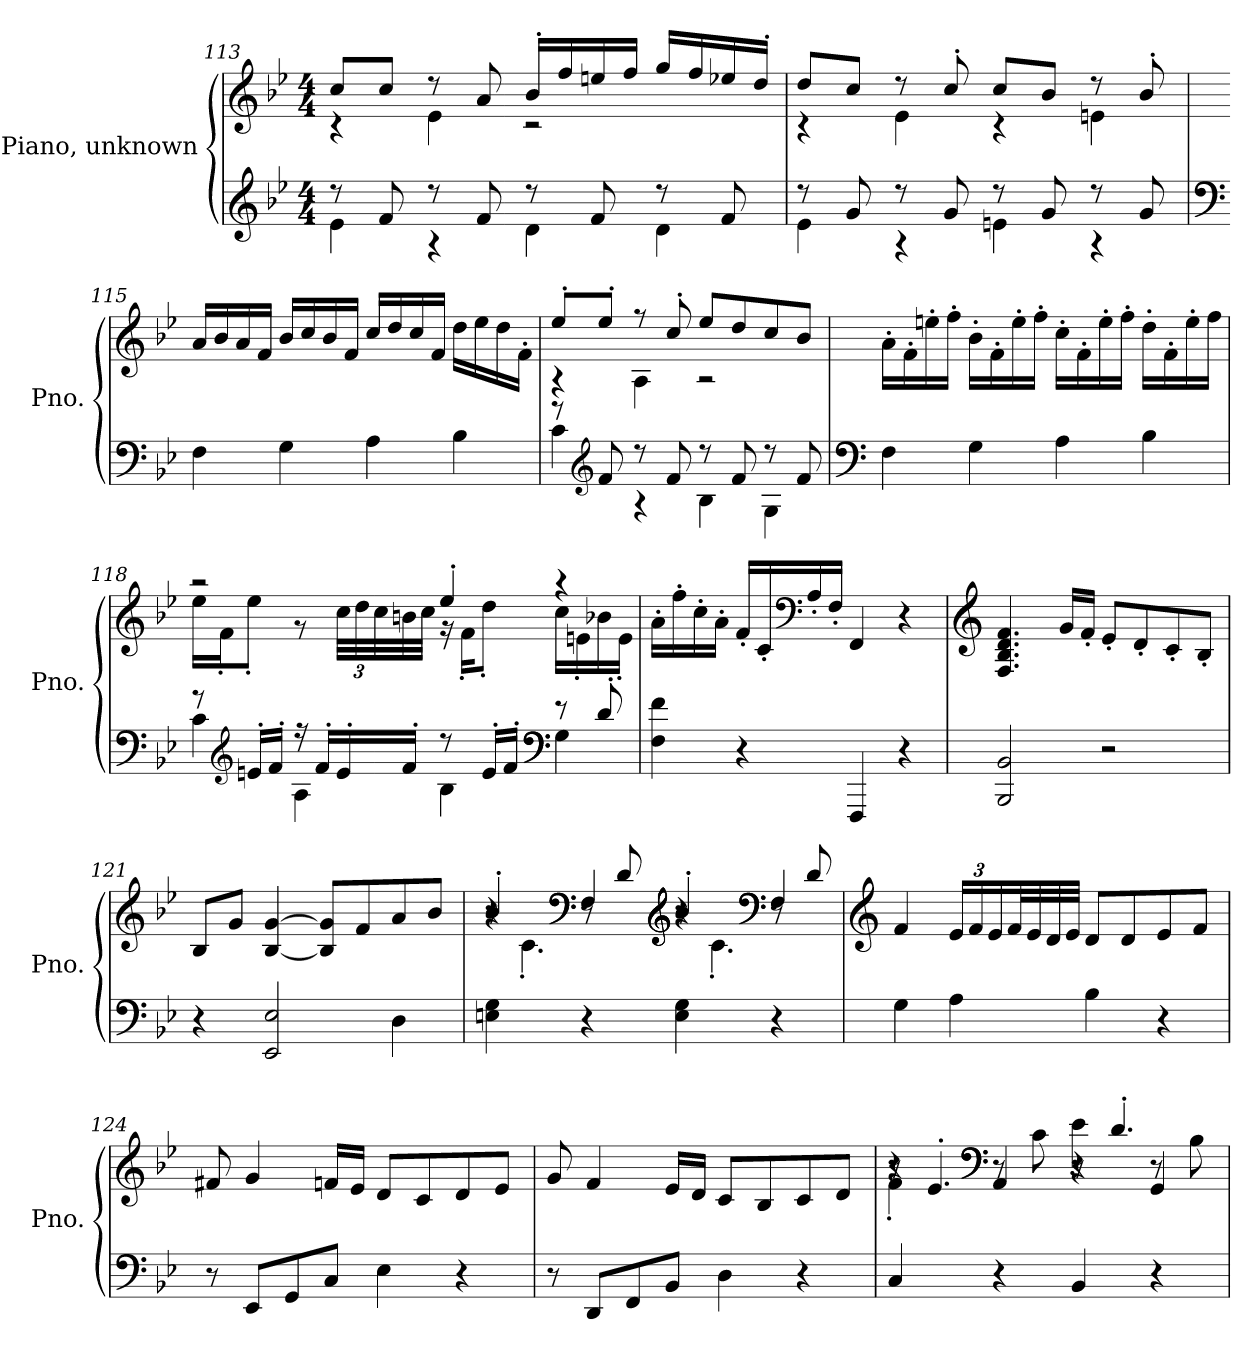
**kern	**kern
*part1	*part1
*staff2	*staff1
*I"Piano, unknown	*
*I'Pno.	*
!!LO:LB:g=z
*clefG2	*clefG2
*k[b-e-]	*k[b-e-]
*M4/4	*M4/4
=113	=113
*^	*^
8r	4e-\	8cc/L	4r
8f/	.	8cc/J	.
8r	4r	8r	4e-\
8f/	.	8a/	.
8r	4d\	16b-'/LL	2r
.	.	16ff/	.
8f/	.	16een/	.
.	.	16ff/JJ	.
8r	4d\	16gg/LL	.
.	.	16ff/	.
8f/	.	16ee-X/	.
.	.	16dd'/JJ	.
=114	=114	=114	=114
8r	4e-\	8dd/L	4r
8g/	.	8cc/J	.
8r	4r	8r	4e-\
8g/	.	8cc'/	.
8r	4en\	8cc/L	4r
8g/	.	8b-/J	.
8r	4r	8r	4en\
8g/	.	8b-'/	.
*v	*v	*	*
*	*v	*v
=115	=115
*clefF4	*
4F\	16a/LL
.	16b-/
.	16a/
.	16f/JJ
4G\	16b-/LL
.	16cc/
.	16b-/
.	16f/JJ
4A\	16cc/LL
.	16dd/
.	16cc/
.	16f/JJ
4B-\	16dd\LL
.	16ee-\
.	16dd\
.	16f'\JJ
!!LO:LB:g=z
=116	=116
*^	*^
8r	4c\	8ee-'/L	4r
*clefG2	*	*	*
8f/	.	8ee-'/J	.
8r	4r	8r	4A\
8f/	.	8cc'/	.
8r	4B-\	8ee-/L	2r
8f/	.	8dd/	.
8r	4G\	8cc/	.
8f/	.	8b-/J	.
*v	*v	*	*
*	*v	*v
=117	=117
*clefF4	*
4F\	16a'\LL
.	16f'\
.	16een'\
.	16ff'\JJ
4G\	16b-'\LL
.	16f'\
.	16ee'\
.	16ff'\JJ
4A\	16cc'\LL
.	16f'\
.	16ee'\
.	16ff'\JJ
4B-\	16dd'\LL
.	16f'\
.	16ee'\
.	16ff\JJ
!!LO:LB:g=z
=118	=118
*^	*^
8r	4c\	2r	16ee-\LL
.	.	.	16f'\J
*clefG2	*	*	*
16en'/LL	.	.	8ee-'\J
16f'/JJ	.	.	.
16r	4A\	.	8r
16f'/LL	.	.	.
*	*	*	*Xbrackettup
16e'/	.	.	48cc\LLL
.	.	.	48dd\
.	.	.	48cc\
16f'/JJ	.	.	32bn\
.	.	.	32cc\JJJ
8r	4B-\	4ee-'/	16r
.	.	.	16f'\KL
16e'/LL	.	.	8dd'\J
16f'/JJ	.	.	.
*clefF4	*	*	*
8r	4G\	4r	16cc\LL
.	.	.	16en'\
8d'/	.	.	16b-X\
.	.	.	16e'\JJ
*v	*v	*	*
*	*v	*v
=119	=119
4F\ 4f\	16a'\LL
.	16ff'\
.	16cc'\
.	16a'\JJ
4r	16f'/LL
.	16c'/
*	*clefF4
.	16A'/
.	16F'/JJ
4FFF/	4FF/
4r	4r
=120	=120
*	*clefG2
2BBB-/ 2BB-/	4.F/ 4.B-/ 4.d/ 4.f/
.	16g/LL
.	16f'/JJ
2r	8e-'/L
.	8d'/
.	8c'/
.	8B-'/J
!!LO:LB:g=z
=121	=121
4r	8B-/L
.	8g/J
2EE-/ 2E-/	[4B-/ [4g/
.	8B-/] 8g/]L
.	8f/
4D\	8a/
.	8b-/J
=122	=122
*	*^
*	*	*^
4En\ 4G\	4b-'/	8r	4r
.	.	4.c'\	.
*	*clefF4	*	*
4r	8r	.	4F/
.	8d/	.	.
*	*clefG2	*	*
4E\ 4G\	4b-'/	8r	4r
.	.	4.c'\	.
*	*clefF4	*	*
4r	8r	.	4F/
.	8d/	.	.
*	*v	*v	*v
=123	=123
*	*clefG2
4G\	4f/
4A\	24e-/LL
.	24f/
.	24e-/
.	32f/L
.	32e-/
.	32d/
.	32e-/JJJ
4B-\	8d/L
.	8d/
4r	8e-/
.	8f/J
!!LO:LB:g=z
=124	=124
8r	8f#X/
8EE-/L	4g/
8GG/	.
8C/J	16fn/LL
.	16e-/JJ
4E-\	8d/L
.	8c/
4r	8d/
.	8e-/J
=125	=125
8r	8g/
8DD/L	4f/
8FF/	.
8BB-/J	16e-/LL
.	16d/JJ
4D\	8c/L
.	8B-/
4r	8c/
.	8d/J
=126	=126
*	*^
*	*	*^
4C/	8r	4f'\	4r
.	4.e-'/	.	.
*	*clefF4	*	*
4r	.	8r	4AA/
.	.	8c\	.
4BB-/	8r	4e-'\	4r
.	4.d'/	.	.
4r	.	8r	4GG/
.	.	8B-\	.
*	*v	*v	*v
=	=
*-	*-
